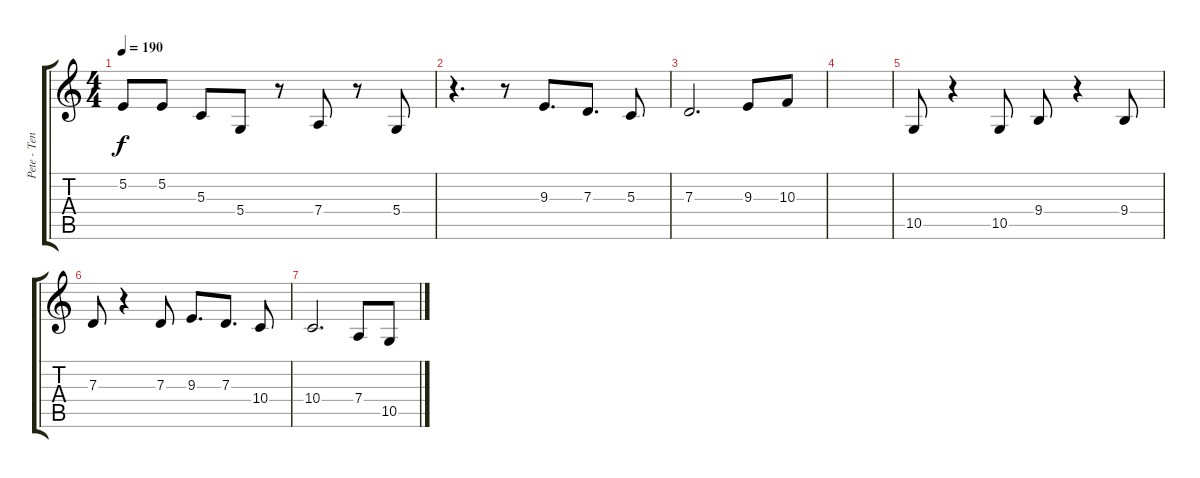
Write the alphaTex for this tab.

\track ("Pete - Tenor Sax" "Pete - Ten") {instrument tenorsax}
\staff {score tabs}
\tuning (E4 B3 G3 D3 A2 E2) {hide}
\ts (4 4)
\tempo 190
\clef g2
\ks c
5.2.8{dy f} 5.2.8 5.3.8 5.4.8 r.8 7.4.8 r.8 5.4.8 |
r.4{d} r.8 9.3.8{d} 7.3.8{d} 5.3.8 |
7.3.2{d} 9.3.8 10.3.8 |
|
10.5.8 r.4 10.5.8 9.4.8 r.4 9.4.8 |
7.3.8 r.4 7.3.8 9.3.8{d} 7.3.8{d} 10.4.8 |
10.4.2{d} 7.4.8 10.5.8
